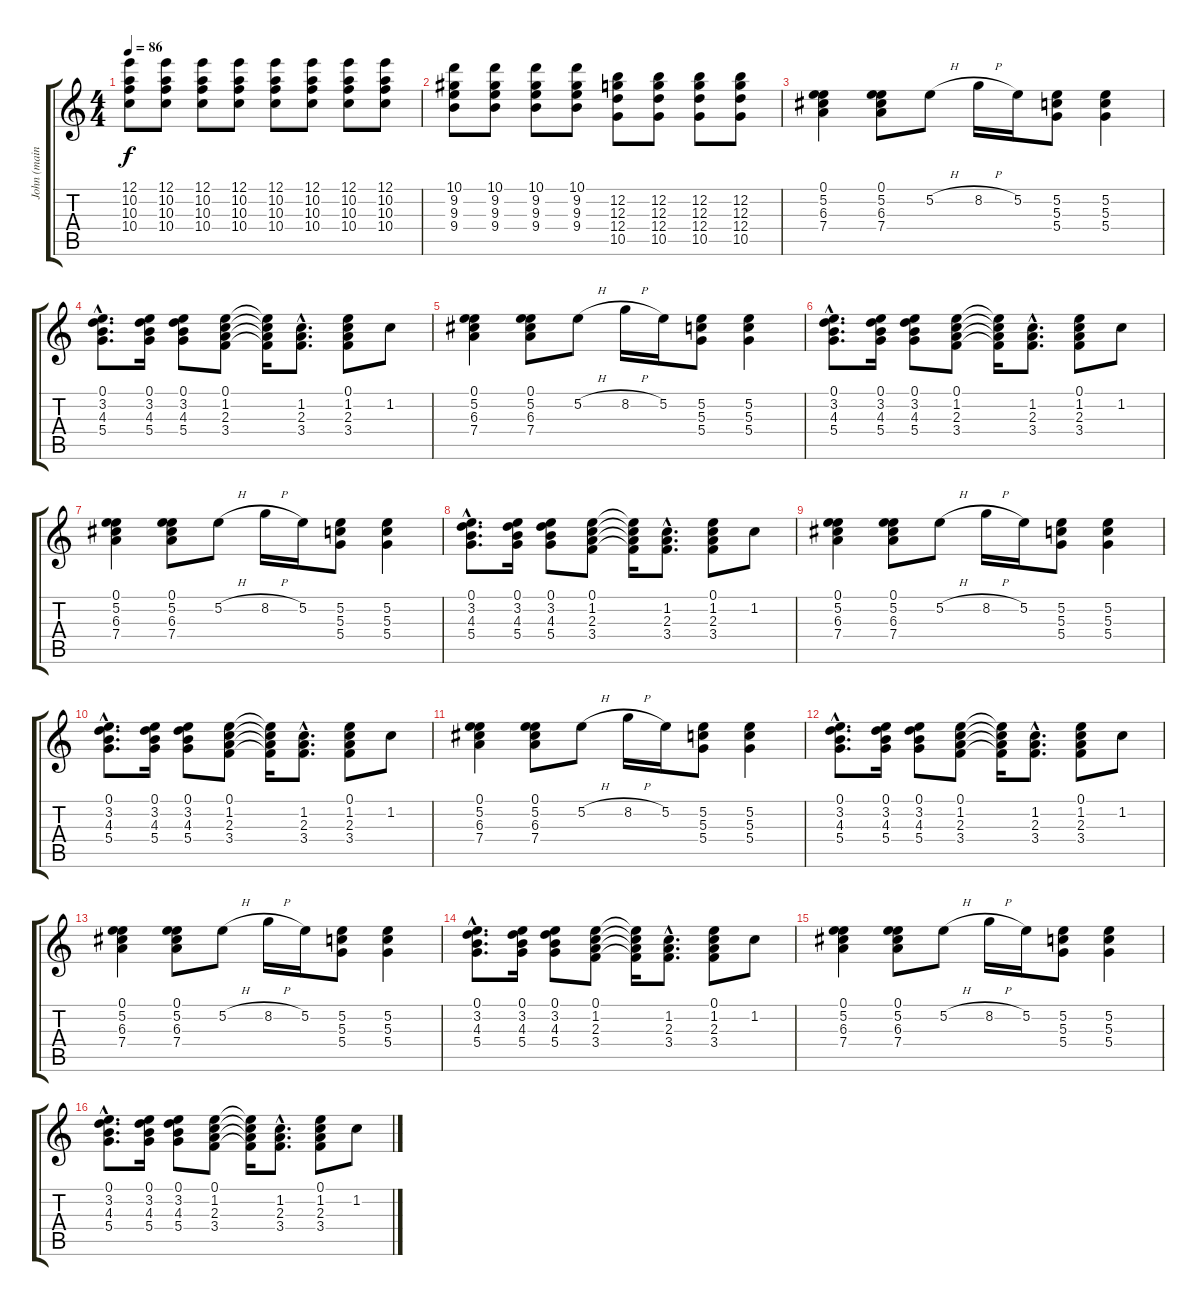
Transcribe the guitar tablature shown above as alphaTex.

\track ("John (main guitar)" "John (main") {instrument electricguitarjazz}
\staff {score tabs}
\tuning (E4 B3 G3 D3 A2 E2) {hide}
\ts (4 4)
\tempo 86
\clef g2
\ks c
(12.1 10.2 10.3 10.4).8{dy f} (12.1 10.2 10.3 10.4).8 (12.1 10.2 10.3 10.4).8 (12.1 10.2 10.3 10.4).8 (12.1 10.2 10.3 10.4).8 (12.1 10.2 10.3 10.4).8 (12.1 10.2 10.3 10.4).8 (12.1 10.2 10.3 10.4).8 |
(10.1 9.2 9.3 9.4).8 (10.1 9.2 9.3 9.4).8 (10.1 9.2 9.3 9.4).8 (10.1 9.2 9.3 9.4).8 (12.2 12.3 12.4 10.5).8 (12.2 12.3 12.4 10.5).8 (12.2 12.3 12.4 10.5).8 (12.2 12.3 12.4 10.5).8 |
(0.1 5.2 6.3 7.4).4 (0.1 5.2 6.3 7.4).8 5.2{h}.8 8.2{h}.16 5.2.16 (5.2 5.3 5.4).8 (5.2 5.3 5.4).4 |
(0.1{hac} 3.2{hac} 4.3{hac} 5.4{hac}).8{d} (0.1 3.2 4.3 5.4).16 (0.1 3.2 4.3 5.4).8 (0.1 1.2 2.3 3.4).8 (0.1{t} 1.2{t} 2.3{t} 3.4{t}).16 (1.2{hac} 2.3{hac} 3.4{hac}).8{d} (0.1 1.2 2.3 3.4).8 1.2.8 |
(0.1 5.2 6.3 7.4).4 (0.1 5.2 6.3 7.4).8 5.2{h}.8 8.2{h}.16 5.2.16 (5.2 5.3 5.4).8 (5.2 5.3 5.4).4 |
(0.1{hac} 3.2{hac} 4.3{hac} 5.4{hac}).8{d} (0.1 3.2 4.3 5.4).16 (0.1 3.2 4.3 5.4).8 (0.1 1.2 2.3 3.4).8 (0.1{t} 1.2{t} 2.3{t} 3.4{t}).16 (1.2{hac} 2.3{hac} 3.4{hac}).8{d} (0.1 1.2 2.3 3.4).8 1.2.8 |
(0.1 5.2 6.3 7.4).4 (0.1 5.2 6.3 7.4).8 5.2{h}.8 8.2{h}.16 5.2.16 (5.2 5.3 5.4).8 (5.2 5.3 5.4).4 |
(0.1{hac} 3.2{hac} 4.3{hac} 5.4{hac}).8{d} (0.1 3.2 4.3 5.4).16 (0.1 3.2 4.3 5.4).8 (0.1 1.2 2.3 3.4).8 (0.1{t} 1.2{t} 2.3{t} 3.4{t}).16 (1.2{hac} 2.3{hac} 3.4{hac}).8{d} (0.1 1.2 2.3 3.4).8 1.2.8 |
(0.1 5.2 6.3 7.4).4 (0.1 5.2 6.3 7.4).8 5.2{h}.8 8.2{h}.16 5.2.16 (5.2 5.3 5.4).8 (5.2 5.3 5.4).4 |
(0.1{hac} 3.2{hac} 4.3{hac} 5.4{hac}).8{d} (0.1 3.2 4.3 5.4).16 (0.1 3.2 4.3 5.4).8 (0.1 1.2 2.3 3.4).8 (0.1{t} 1.2{t} 2.3{t} 3.4{t}).16 (1.2{hac} 2.3{hac} 3.4{hac}).8{d} (0.1 1.2 2.3 3.4).8 1.2.8 |
(0.1 5.2 6.3 7.4).4 (0.1 5.2 6.3 7.4).8 5.2{h}.8 8.2{h}.16 5.2.16 (5.2 5.3 5.4).8 (5.2 5.3 5.4).4 |
(0.1{hac} 3.2{hac} 4.3{hac} 5.4{hac}).8{d} (0.1 3.2 4.3 5.4).16 (0.1 3.2 4.3 5.4).8 (0.1 1.2 2.3 3.4).8 (0.1{t} 1.2{t} 2.3{t} 3.4{t}).16 (1.2{hac} 2.3{hac} 3.4{hac}).8{d} (0.1 1.2 2.3 3.4).8 1.2.8 |
(0.1 5.2 6.3 7.4).4 (0.1 5.2 6.3 7.4).8 5.2{h}.8 8.2{h}.16 5.2.16 (5.2 5.3 5.4).8 (5.2 5.3 5.4).4 |
(0.1{hac} 3.2{hac} 4.3{hac} 5.4{hac}).8{d} (0.1 3.2 4.3 5.4).16 (0.1 3.2 4.3 5.4).8 (0.1 1.2 2.3 3.4).8 (0.1{t} 1.2{t} 2.3{t} 3.4{t}).16 (1.2{hac} 2.3{hac} 3.4{hac}).8{d} (0.1 1.2 2.3 3.4).8 1.2.8 |
(0.1 5.2 6.3 7.4).4 (0.1 5.2 6.3 7.4).8 5.2{h}.8 8.2{h}.16 5.2.16 (5.2 5.3 5.4).8 (5.2 5.3 5.4).4 |
(0.1{hac} 3.2{hac} 4.3{hac} 5.4{hac}).8{d} (0.1 3.2 4.3 5.4).16 (0.1 3.2 4.3 5.4).8 (0.1 1.2 2.3 3.4).8 (0.1{t} 1.2{t} 2.3{t} 3.4{t}).16 (1.2{hac} 2.3{hac} 3.4{hac}).8{d} (0.1 1.2 2.3 3.4).8 1.2.8
